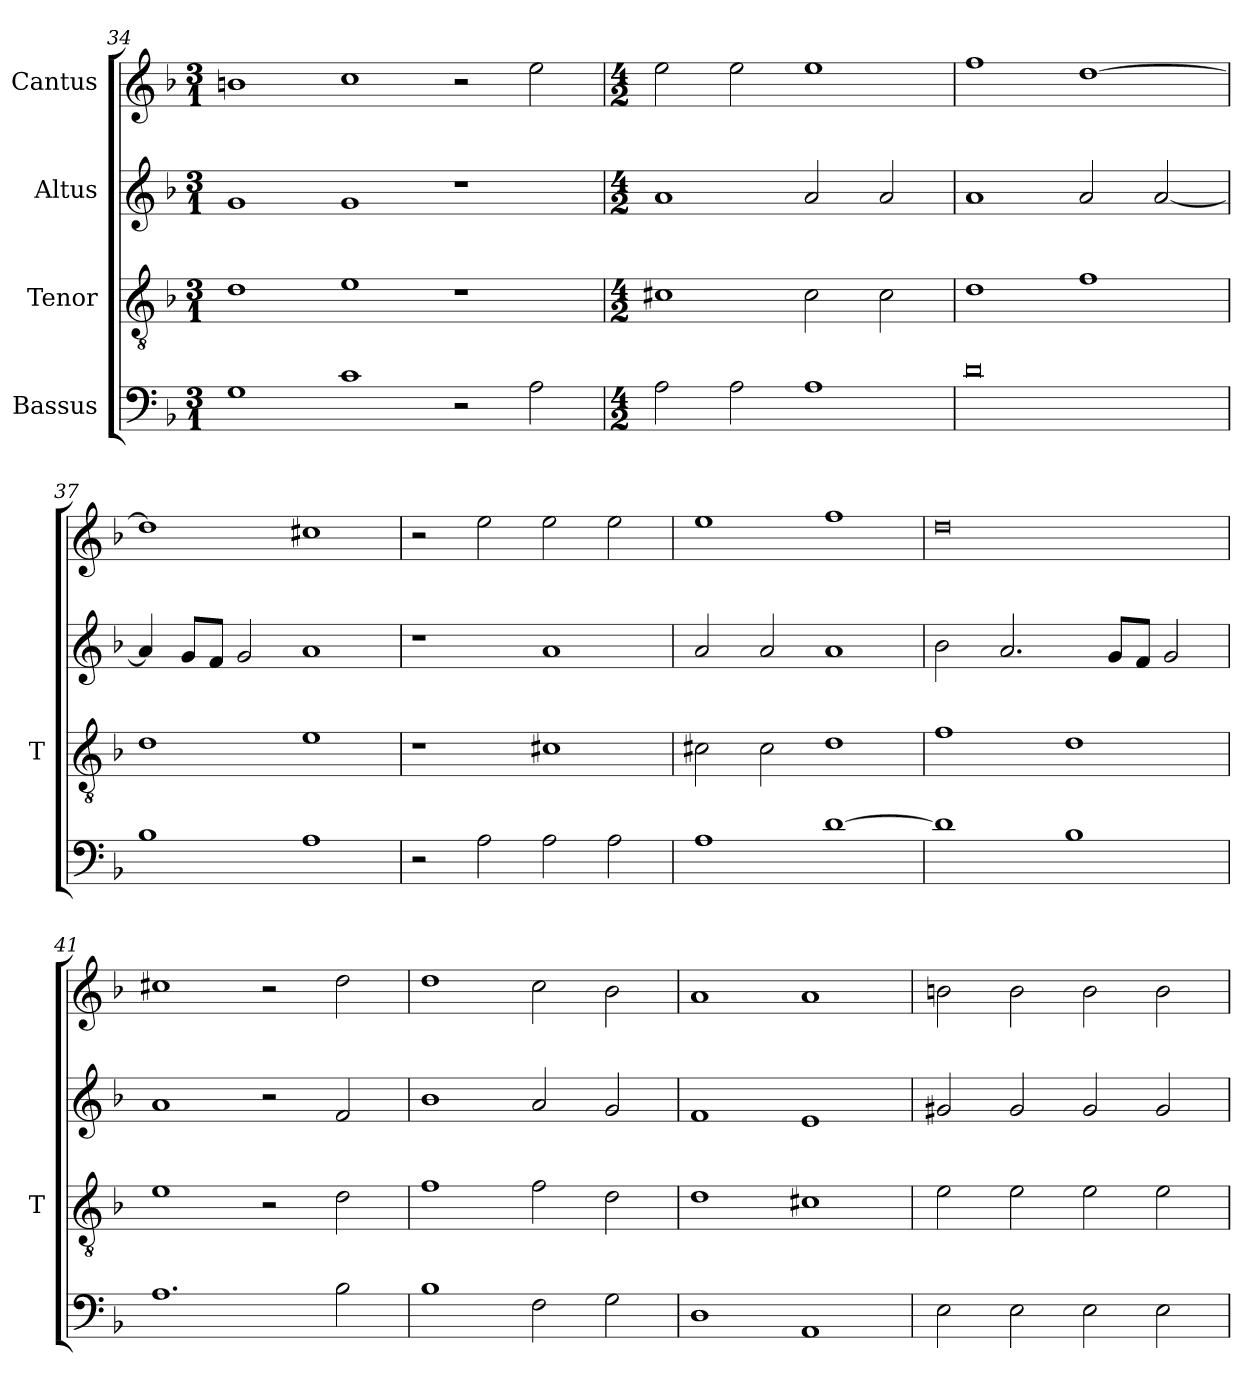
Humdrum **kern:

**kern	**kern	**kern	**kern
*part4	*part3	*part2	*part1
*staff4	*staff3	*staff2	*staff1
*I"Bassus	*I"Tenor	*I"Altus	*I"Cantus
*	*I'T	*	*
*clefF4	*clefGv2	*clefG2	*clefG2
*k[b-]	*k[b-]	*k[b-]	*k[b-]
*M3/1	*M3/1	*M3/1	*M3/1
=34	=34	=34	=34
1G\	1d\	1g/	1bn\
1c\	1e\	1g/	1cc\
2r	1r	1r	2r
2A\	.	.	2ee\
=35	=35	=35	=35
*M4/2	*M4/2	*M4/2	*M4/2
2A\	1c#X\	1a/	2ee\
2A\	.	.	2ee\
1A\	2c#\	2a/	1ee\
.	2c#\	2a/	.
=36	=36	=36	=36
0d	1d\	1a/	1ff\
.	1f\	2a/	[1dd\
.	.	[2a/	.
=37	=37	=37	=37
1B-\	1d\	4a/]	1dd\]
.	.	8g/L	.
.	.	8f/J	.
.	.	2g/	.
1A\	1e\	1a/	1cc#X\
=38	=38	=38	=38
2r	1r	1r	2r
2A\	.	.	2ee\
2A\	1c#X\	1a/	2ee\
2A\	.	.	2ee\
=39	=39	=39	=39
1A\	2c#X\	2a/	1ee\
.	2c#\	2a/	.
[1d\	1d\	1a/	1ff\
=40	=40	=40	=40
1d\]	1f\	2b-\	0dd
.	.	2.a/	.
1B-\	1d\	.	.
.	.	8g/L	.
.	.	8f/J	.
.	.	2g/	.
=41	=41	=41	=41
1.A\	1e\	1a/	1cc#X\
.	2r	2r	2r
2B-\	2d\	2f/	2dd\
=42	=42	=42	=42
1B-\	1f\	1b-\	1dd\
2F\	2f\	2a/	2cc\
2G\	2d\	2g/	2b-\
=43	=43	=43	=43
1D\	1d\	1f/	1a/
1AA/	1c#X\	1e/	1a/
=44	=44	=44	=44
2E\	2e\	2g#X/	2bn\
2E\	2e\	2g#/	2b\
2E\	2e\	2g#/	2b\
2E\	2e\	2g#/	2b\
=	=	=	=
*-	*-	*-	*-
